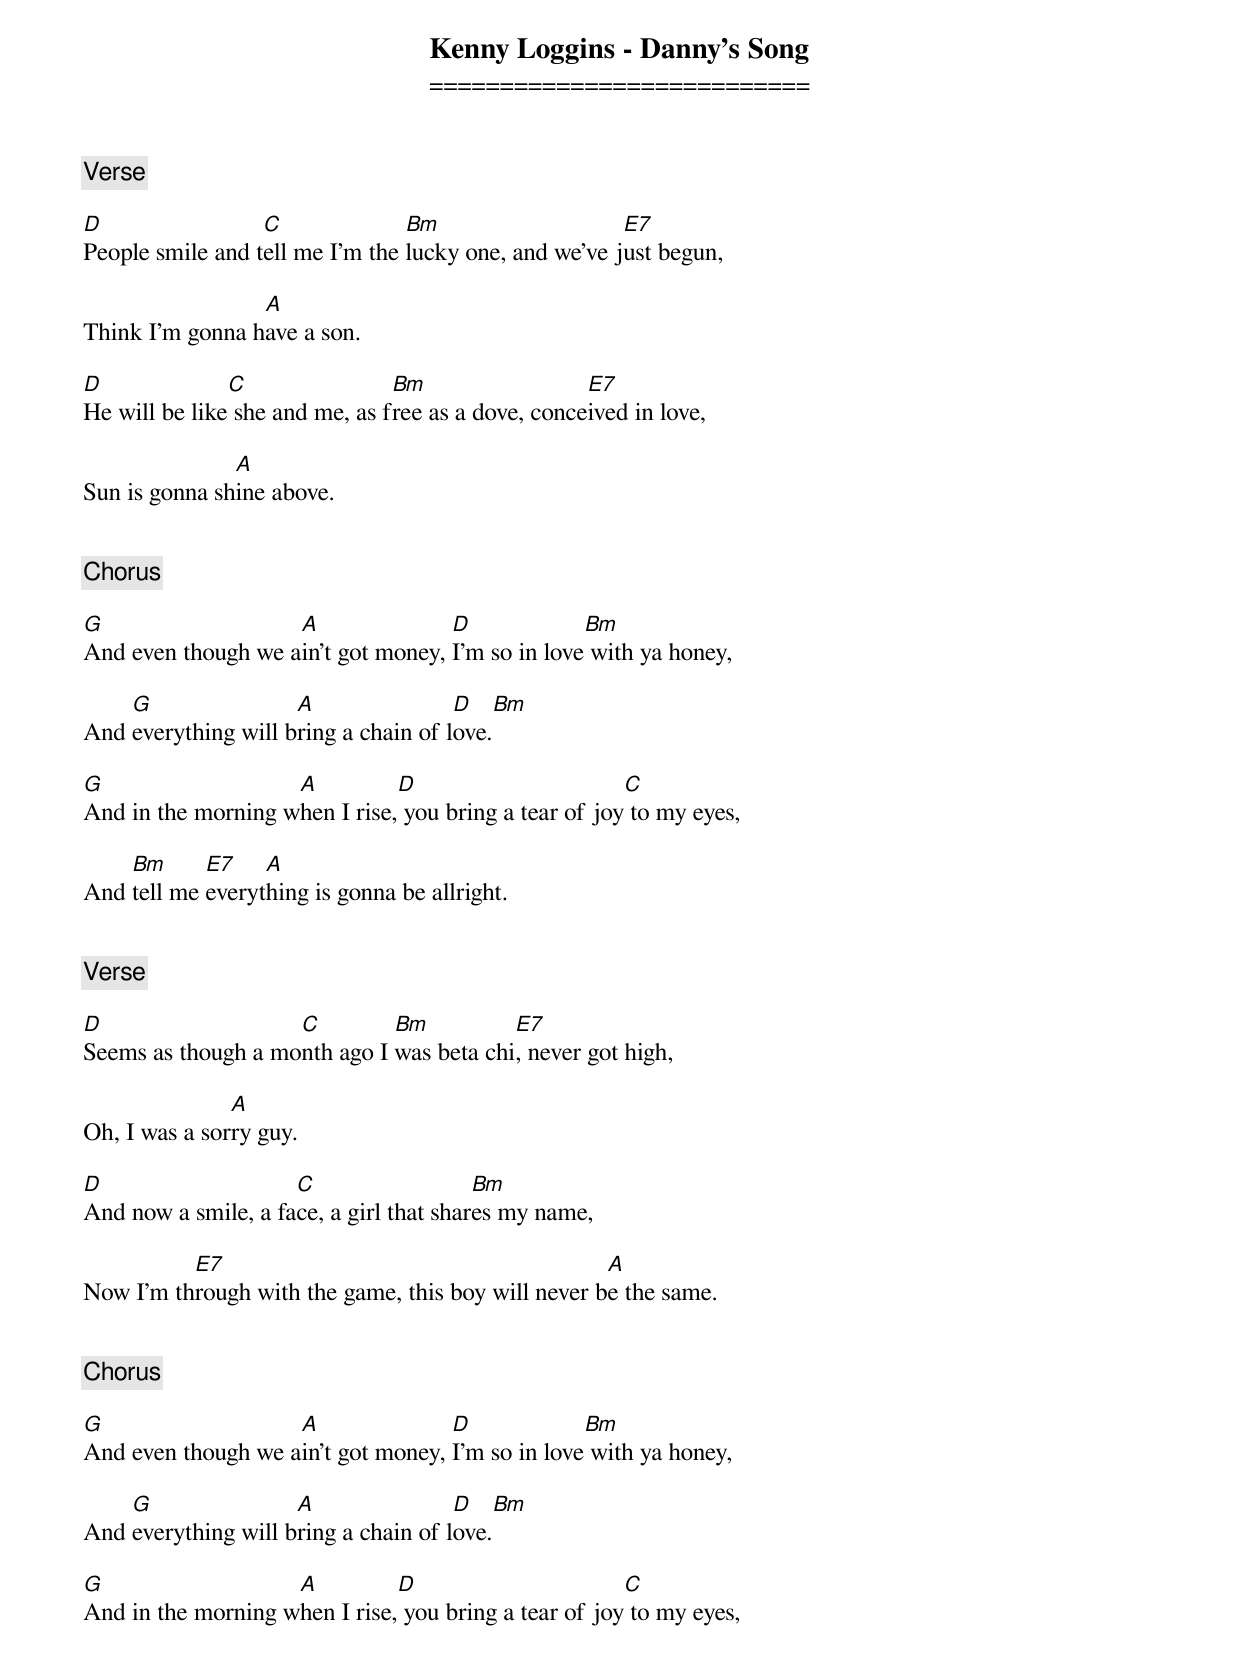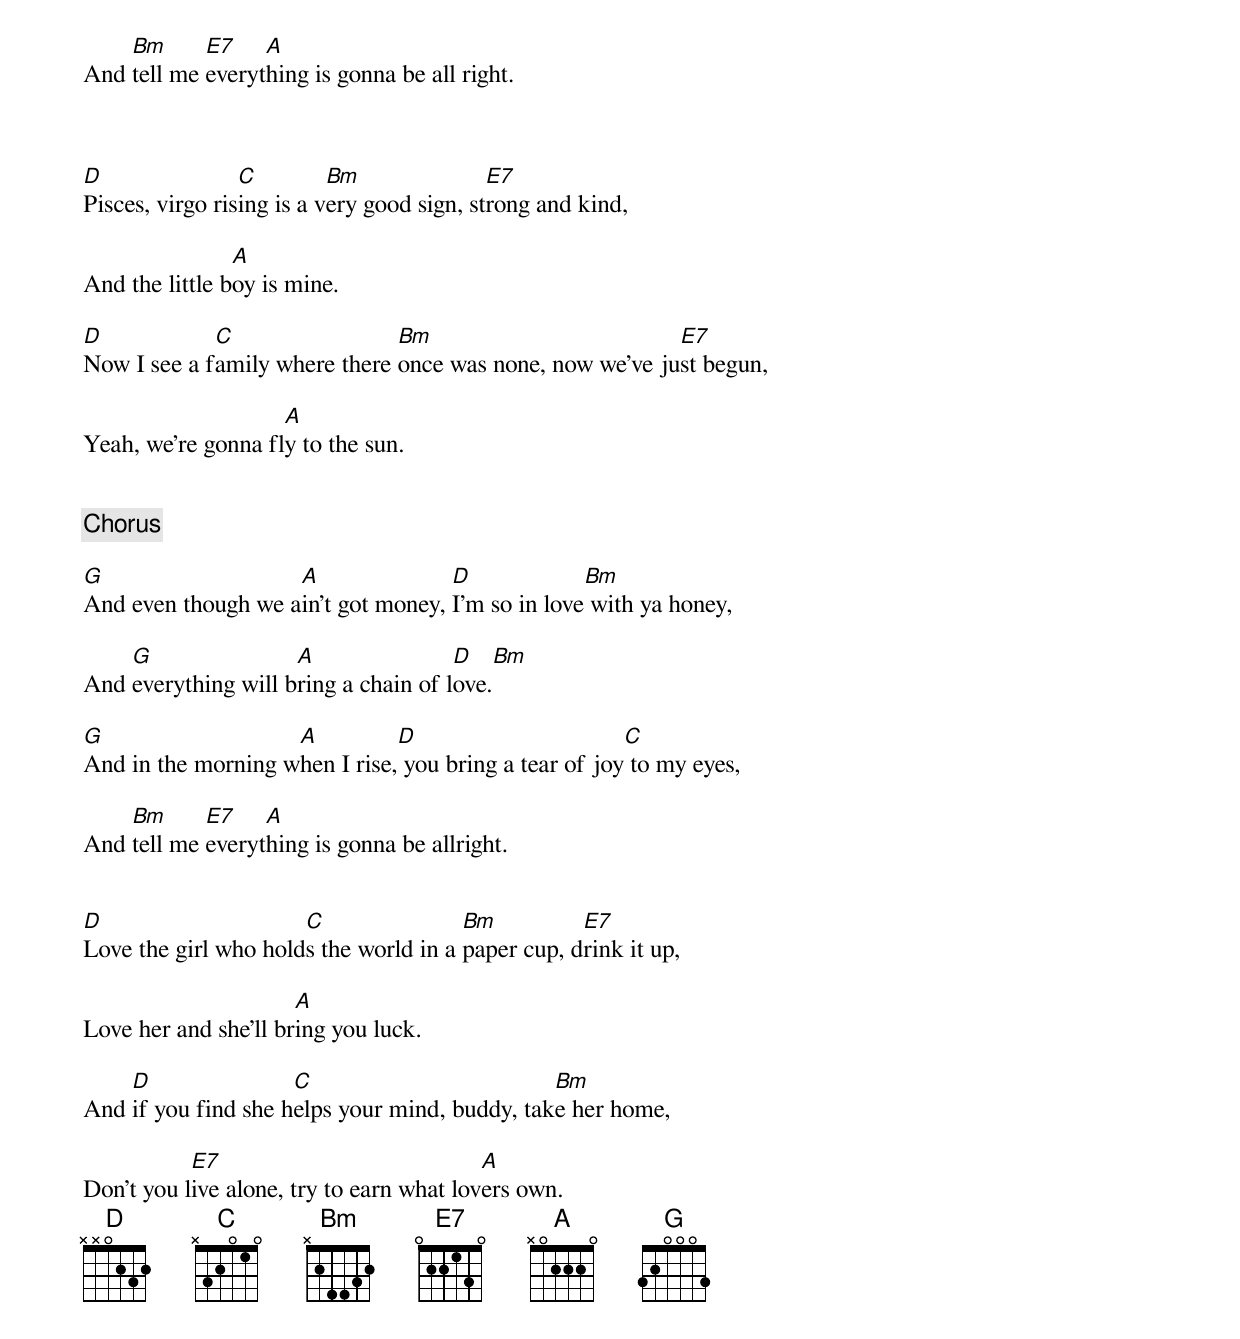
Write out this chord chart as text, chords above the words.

Kenny Loggins - Danny's Song
===========================

[Verse]

D                 C              Bm                    E7
People smile and tell me I'm the lucky one, and we've just begun,

                 A
Think I'm gonna have a son.

D              C                Bm                  E7
He will be like she and me, as free as a dove, conceived in love,

               A
Sun is gonna shine above.


[Chorus]

G                   A               D             Bm
And even though we ain't got money, I'm so in love with ya honey,

    G                A                D      Bm
And everything will bring a chain of love.

G                   A          D                       C
And in the morning when I rise, you bring a tear of joy to my eyes,

    Bm      E7    A
And tell me everything is gonna be allright.


[Verse]

D                   C         Bm          E7
Seems as though a month ago I was beta chi, never got high,

               A
Oh, I was a sorry guy.

D                    C                   Bm
And now a smile, a face, a girl that shares my name,

          E7                                        A
Now I'm through with the game, this boy will never be the same.


[Chorus]

G                   A               D             Bm
And even though we ain't got money, I'm so in love with ya honey,

    G                A                D      Bm
And everything will bring a chain of love.

G                   A          D                       C
And in the morning when I rise, you bring a tear of joy to my eyes,

    Bm      E7    A
And tell me everything is gonna be all right.



D                C         Bm               E7
Pisces, virgo rising is a very good sign, strong and kind,

                A
And the little boy is mine.

D            C                 Bm                         E7
Now I see a family where there once was none, now we've just begun,

                    A
Yeah, we're gonna fly to the sun.


[Chorus]

G                   A               D             Bm
And even though we ain't got money, I'm so in love with ya honey,

    G                A                D      Bm
And everything will bring a chain of love.

G                   A          D                       C
And in the morning when I rise, you bring a tear of joy to my eyes,

    Bm      E7    A
And tell me everything is gonna be allright.


D                     C                Bm          E7
Love the girl who holds the world in a paper cup, drink it up,

                      A
Love her and she'll bring you luck.

    D                C                         Bm
And if you find she helps your mind, buddy, take her home,

           E7                             A
Don't you live alone, try to earn what lovers own.
